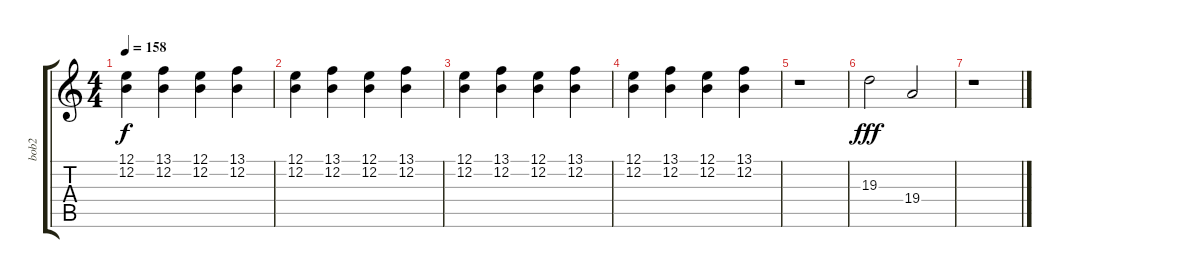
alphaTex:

\track ("bob2" "bob2") {instrument lead2sawtooth}
\staff {score tabs}
\tuning (E4 B3 G3 D3 A2 E2) {hide}
\ts (4 4)
\tempo 158
\clef g2
\ks c
(12.1 12.2).4{dy f volume 10} (13.1 12.2).4 (12.1 12.2).4 (13.1 12.2).4 |
(12.1 12.2).4 (13.1 12.2).4{volume 12} (12.1 12.2).4 (13.1 12.2).4 |
(12.1 12.2).4{volume 10} (13.1 12.2).4 (12.1 12.2).4 (13.1 12.2).4 |
(12.1 12.2).4 (13.1 12.2).4{volume 12} (12.1 12.2).4 (13.1 12.2).4 |
r.1 |
19.3.2{dy fff} 19.4.2 |
r.1
